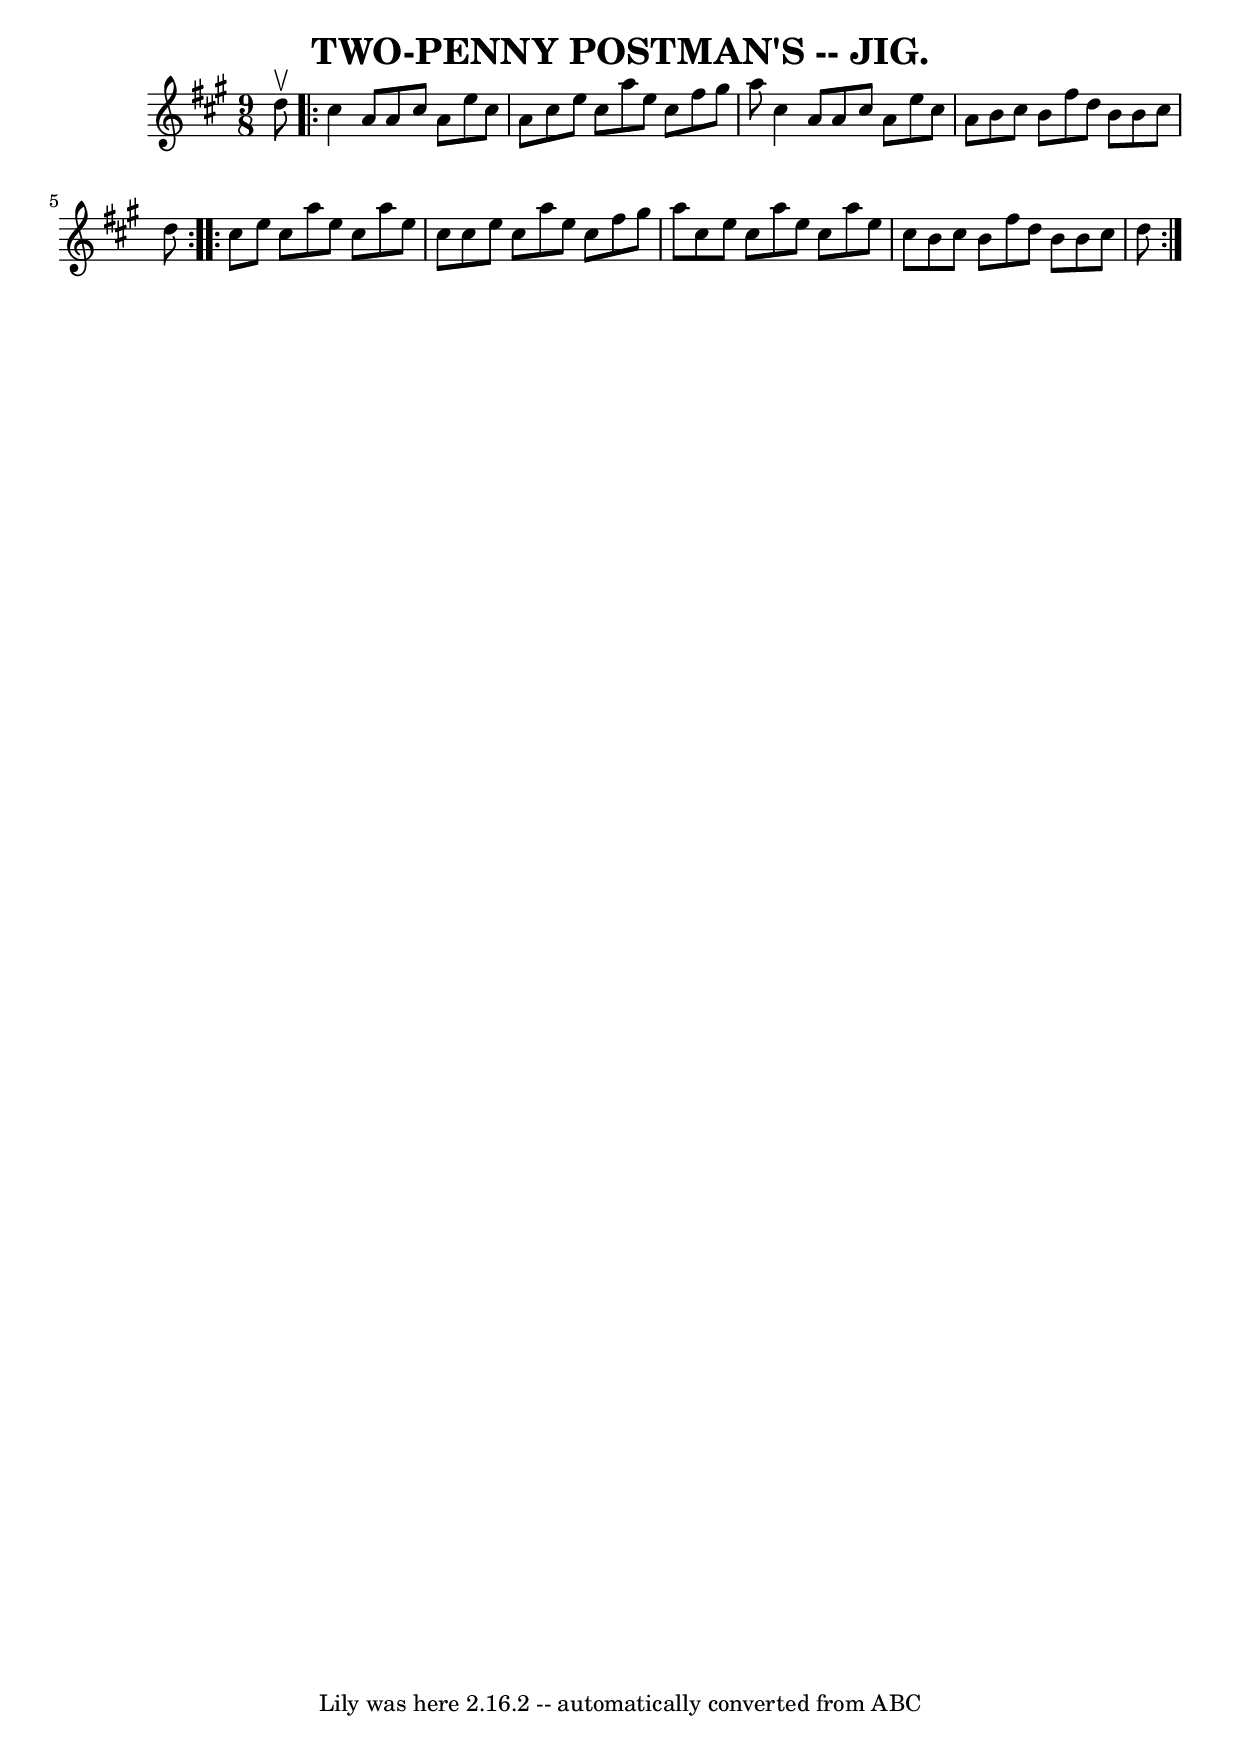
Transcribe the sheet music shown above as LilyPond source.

\version "2.7.40"
\include "Mammoth.ily"
\header {
	book = "Coles pg. 64.6"
	crossRefNumber = "26"
	footnotes = ""
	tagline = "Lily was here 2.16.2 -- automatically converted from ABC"
	title = "TWO-PENNY POSTMAN'S -- JIG."
}
voicedefault =  {
\set Score.defaultBarType = "empty"

\time 9/8 \key a \major d''8^\upbow \repeat volta 2 { cis''4 a'8 a'8 
 cis''8 a'8 e''8 cis''8 a'8  |
 cis''8 e''8 cis''8  
 a''8 e''8 cis''8 fis''8 gis''8 a''8  |
 cis''4 a'8  
 a'8 cis''8 a'8 e''8 cis''8 a'8  |
 b'8 cis''8    
b'8 fis''8 d''8 b'8 b'8 cis''8 d''8  }     \repeat volta 2 {  
 cis''8 e''8 cis''8 a''8 e''8 cis''8 a''8 e''8 cis''8  
|
 cis''8 e''8 cis''8 a''8 e''8 cis''8 fis''8    
gis''8 a''8  |
 cis''8 e''8 cis''8 a''8 e''8 cis''8   
 a''8 e''8 cis''8  |
 b'8 cis''8 b'8 fis''8 d''8    
b'8 b'8 cis''8 d''8  }   
}

\score{
    <<

	\context Staff="default"
	{
	    \voicedefault 
	}

    >>
	\layout {
	}
	\midi {}
}
